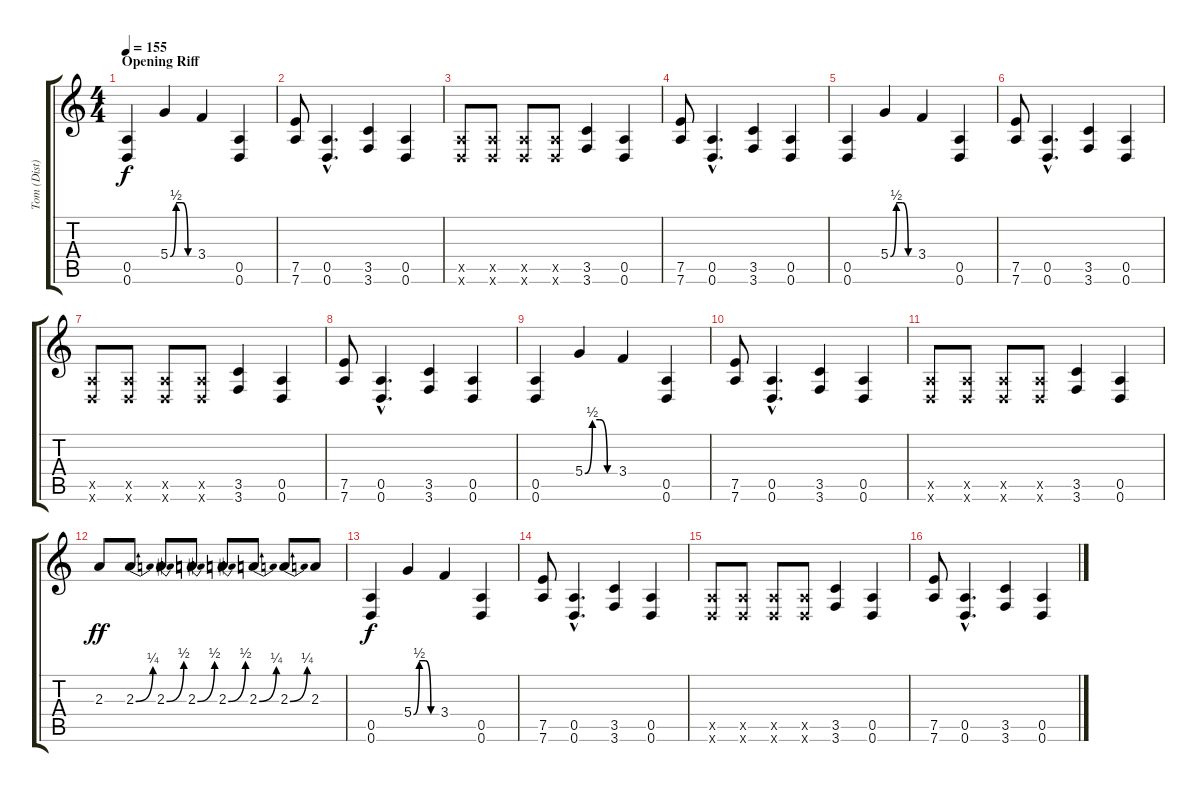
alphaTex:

\track ("Tom (Dist)" "Tom (Dist)") {instrument overdrivenguitar}
\staff {score tabs}
\tuning (E4 B3 G3 D3 A2 D2) {hide}
\ts (4 4)
\section ("" "Opening Riff")
\tempo 155
\clef g2
\ks c
(0.5 0.6).4{dy f} 5.4{be (custom 0 0 15 2 30 2 45 0 60 0)}.4 3.4.4 (0.5 0.6).4 |
(7.5 7.6).8 (0.5{hac} 0.6{hac}).4{d} (3.5 3.6).4 (0.5 0.6).4 |
(0.5{x} 0.6{x}).8 (0.5{x} 0.6{x}).8 (0.5{x} 0.6{x}).8 (0.5{x} 0.6{x}).8 (3.5 3.6).4 (0.5 0.6).4 |
(7.5 7.6).8 (0.5{hac} 0.6{hac}).4{d} (3.5 3.6).4 (0.5 0.6).4 |
(0.5 0.6).4 5.4{be (custom 0 0 15 2 30 2 45 0 60 0)}.4 3.4.4 (0.5 0.6).4 |
(7.5 7.6).8 (0.5{hac} 0.6{hac}).4{d} (3.5 3.6).4 (0.5 0.6).4 |
(0.5{x} 0.6{x}).8 (0.5{x} 0.6{x}).8 (0.5{x} 0.6{x}).8 (0.5{x} 0.6{x}).8 (3.5 3.6).4 (0.5 0.6).4 |
(7.5 7.6).8 (0.5{hac} 0.6{hac}).4{d} (3.5 3.6).4 (0.5 0.6).4 |
(0.5 0.6).4 5.4{be (custom 0 0 15 2 30 2 45 0 60 0)}.4 3.4.4 (0.5 0.6).4 |
(7.5 7.6).8 (0.5{hac} 0.6{hac}).4{d} (3.5 3.6).4 (0.5 0.6).4 |
(0.5{x} 0.6{x}).8 (0.5{x} 0.6{x}).8 (0.5{x} 0.6{x}).8 (0.5{x} 0.6{x}).8 (3.5 3.6).4 (0.5 0.6).4 |
2.3.8{dy ff} 2.3{be (bend 0 0 60 1)}.8 2.3{be (bend 0 0 60 2)}.8 2.3{be (bend 0 0 60 2)}.8 2.3{be (bend 0 0 60 2)}.8 2.3{be (bend 0 0 60 1)}.8 2.3{be (bend 0 0 60 1)}.8 2.3.8 |
(0.5 0.6).4{dy f} 5.4{be (custom 0 0 15 2 30 2 45 0 60 0)}.4 3.4.4 (0.5 0.6).4 |
(7.5 7.6).8 (0.5{hac} 0.6{hac}).4{d} (3.5 3.6).4 (0.5 0.6).4 |
(0.5{x} 0.6{x}).8 (0.5{x} 0.6{x}).8 (0.5{x} 0.6{x}).8 (0.5{x} 0.6{x}).8 (3.5 3.6).4 (0.5 0.6).4 |
(7.5 7.6).8 (0.5{hac} 0.6{hac}).4{d} (3.5 3.6).4 (0.5 0.6).4
